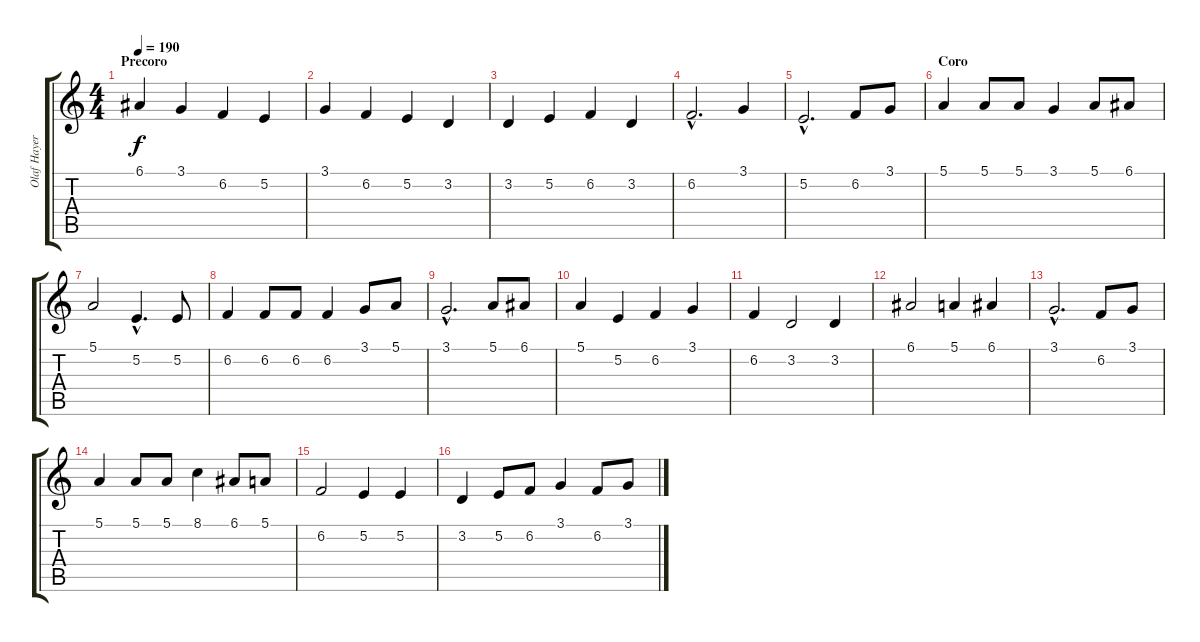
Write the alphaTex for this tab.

\track ("Olaf Hayer" "Olaf Hayer") {instrument lead1square}
\staff {score tabs}
\tuning (E4 B3 G3 D3 A2 E2) {hide}
\ts (4 4)
\section ("" "Precoro")
\tempo 190
\clef g2
\ks c
6.1.4{dy f} 3.1.4 6.2.4 5.2.4 |
3.1.4 6.2.4 5.2.4 3.2.4 |
3.2.4 5.2.4 6.2.4 3.2.4 |
6.2{hac}.2{d} 3.1.4 |
5.2{hac}.2{d} 6.2.8 3.1.8 |
\section ("" "Coro")
5.1.4 5.1.8 5.1.8 3.1.4 5.1.8 6.1.8 |
5.1.2 5.2{hac}.4{d} 5.2.8 |
6.2.4 6.2.8 6.2.8 6.2.4 3.1.8 5.1.8 |
3.1{hac}.2{d} 5.1.8 6.1.8 |
5.1.4 5.2.4 6.2.4 3.1.4 |
6.2.4 3.2.2 3.2.4 |
6.1.2 5.1.4 6.1.4 |
3.1{hac}.2{d} 6.2.8 3.1.8 |
5.1.4 5.1.8 5.1.8 8.1.4 6.1.8 5.1.8 |
6.2.2 5.2.4 5.2.4 |
3.2.4 5.2.8 6.2.8 3.1.4 6.2.8 3.1.8
